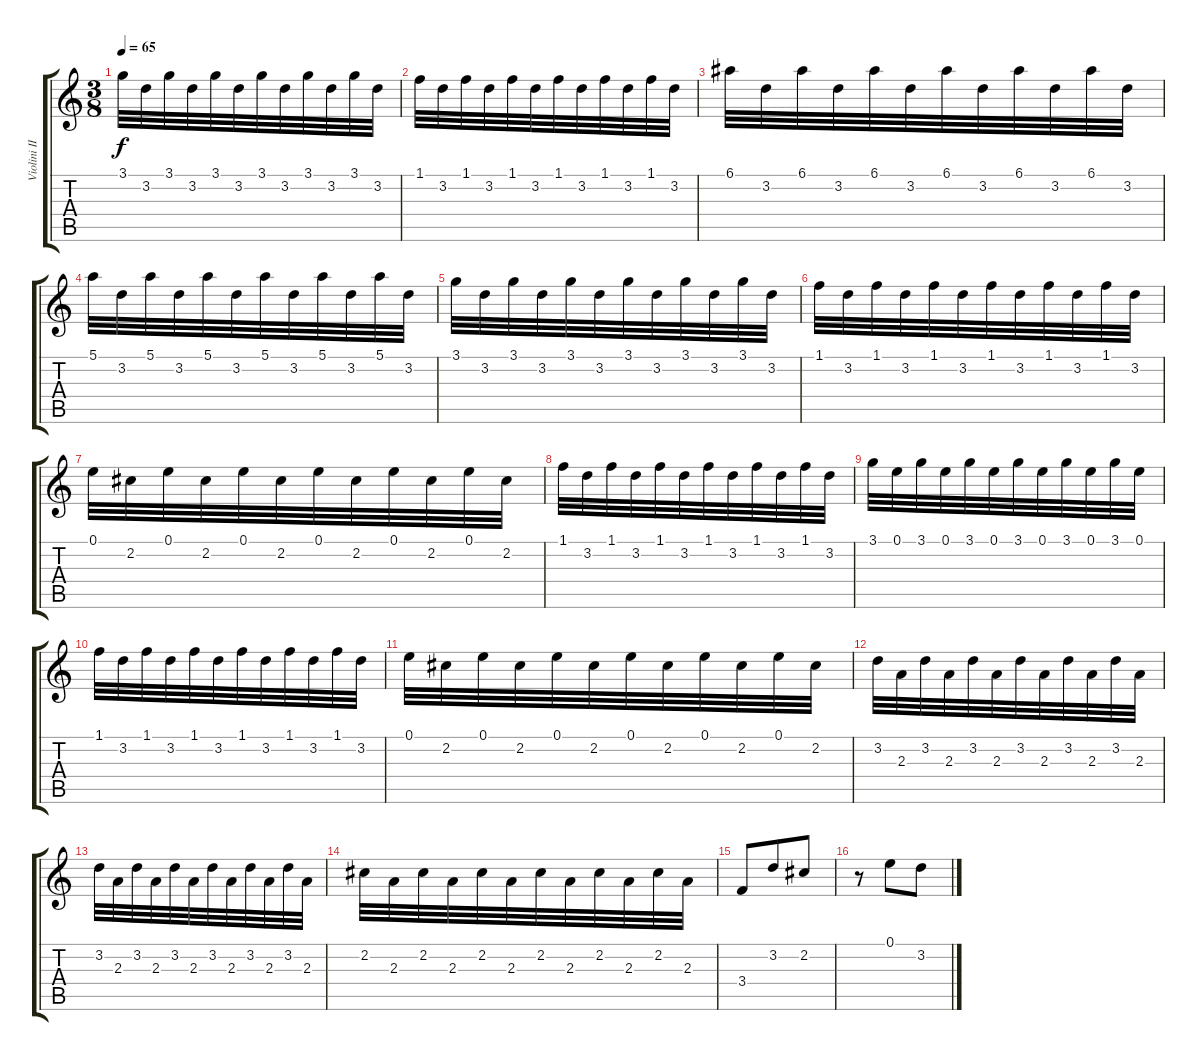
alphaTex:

\track ("Violini II" "Violini II") {instrument distortionguitar}
\staff {score tabs}
\tuning (E4 B3 G3 D3 A2 E2) {hide}
\ts (3 8)
\tempo 65
\clef g2
\ks c
3.1.32{dy f} 3.2.32 3.1.32 3.2.32 3.1.32 3.2.32 3.1.32 3.2.32 3.1.32 3.2.32 3.1.32 3.2.32 |
1.1.32 3.2.32 1.1.32 3.2.32 1.1.32 3.2.32 1.1.32 3.2.32 1.1.32 3.2.32 1.1.32 3.2.32 |
6.1.32 3.2.32 6.1.32 3.2.32 6.1.32 3.2.32 6.1.32 3.2.32 6.1.32 3.2.32 6.1.32 3.2.32 |
5.1.32 3.2.32 5.1.32 3.2.32 5.1.32 3.2.32 5.1.32 3.2.32 5.1.32 3.2.32 5.1.32 3.2.32 |
3.1.32 3.2.32 3.1.32 3.2.32 3.1.32 3.2.32 3.1.32 3.2.32 3.1.32 3.2.32 3.1.32 3.2.32 |
1.1.32 3.2.32 1.1.32 3.2.32 1.1.32 3.2.32 1.1.32 3.2.32 1.1.32 3.2.32 1.1.32 3.2.32 |
0.1.32 2.2.32 0.1.32 2.2.32 0.1.32 2.2.32 0.1.32 2.2.32 0.1.32 2.2.32 0.1.32 2.2.32 |
1.1.32 3.2.32 1.1.32 3.2.32 1.1.32 3.2.32 1.1.32 3.2.32 1.1.32 3.2.32 1.1.32 3.2.32 |
3.1.32 0.1.32 3.1.32 0.1.32 3.1.32 0.1.32 3.1.32 0.1.32 3.1.32 0.1.32 3.1.32 0.1.32 |
1.1.32 3.2.32 1.1.32 3.2.32 1.1.32 3.2.32 1.1.32 3.2.32 1.1.32 3.2.32 1.1.32 3.2.32 |
0.1.32 2.2.32 0.1.32 2.2.32 0.1.32 2.2.32 0.1.32 2.2.32 0.1.32 2.2.32 0.1.32 2.2.32 |
3.2.32 2.3.32 3.2.32 2.3.32 3.2.32 2.3.32 3.2.32 2.3.32 3.2.32 2.3.32 3.2.32 2.3.32 |
3.2.32 2.3.32 3.2.32 2.3.32 3.2.32 2.3.32 3.2.32 2.3.32 3.2.32 2.3.32 3.2.32 2.3.32 |
2.2.32 2.3.32 2.2.32 2.3.32 2.2.32 2.3.32 2.2.32 2.3.32 2.2.32 2.3.32 2.2.32 2.3.32 |
3.4.8 3.2.8 2.2.8 |
r.8 0.1.8 3.2.8
